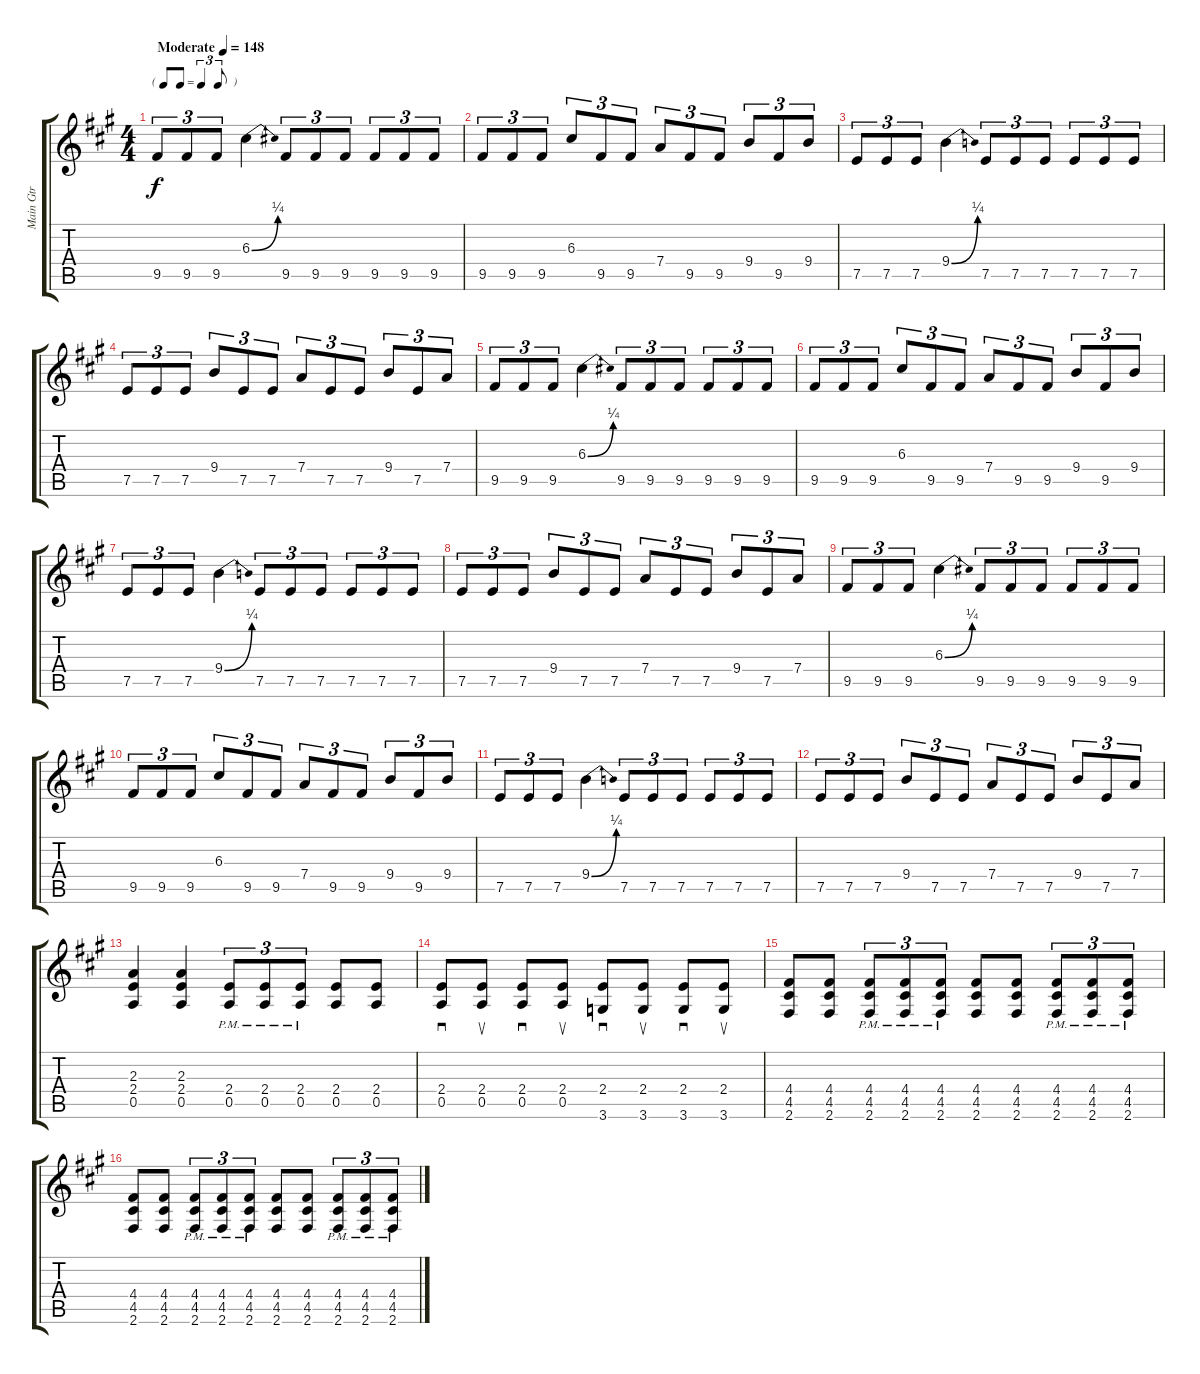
\track ("Main Gtr" "Main Gtr") {instrument overdrivenguitar}
\staff {score tabs}
\tuning (E4 B3 G3 D3 A2 E2) {hide}
\ts (4 4)
\tf triplet8th
\tempo (148 "Moderate")
\clef g2
\ks f#minor
9.5.8{tu (3 2) dy f instrument overdrivenguitar} 9.5.8{tu (3 2)} 9.5.8{tu (3 2)} 6.3{be (bend 0 0 60 1)}.4 9.5.8{tu (3 2)} 9.5.8{tu (3 2)} 9.5.8{tu (3 2)} 9.5.8{tu (3 2)} 9.5.8{tu (3 2)} 9.5.8{tu (3 2)} |
9.5.8{tu (3 2)} 9.5.8{tu (3 2)} 9.5.8{tu (3 2)} 6.3.8{tu (3 2)} 9.5.8{tu (3 2)} 9.5.8{tu (3 2)} 7.4.8{tu (3 2)} 9.5.8{tu (3 2)} 9.5.8{tu (3 2)} 9.4.8{tu (3 2)} 9.5.8{tu (3 2)} 9.4.8{tu (3 2)} |
7.5.8{tu (3 2)} 7.5.8{tu (3 2)} 7.5.8{tu (3 2)} 9.4{be (bend 0 0 60 1)}.4 7.5.8{tu (3 2)} 7.5.8{tu (3 2)} 7.5.8{tu (3 2)} 7.5.8{tu (3 2)} 7.5.8{tu (3 2)} 7.5.8{tu (3 2)} |
7.5.8{tu (3 2)} 7.5.8{tu (3 2)} 7.5.8{tu (3 2)} 9.4.8{tu (3 2)} 7.5.8{tu (3 2)} 7.5.8{tu (3 2)} 7.4.8{tu (3 2)} 7.5.8{tu (3 2)} 7.5.8{tu (3 2)} 9.4.8{tu (3 2)} 7.5.8{tu (3 2)} 7.4.8{tu (3 2)} |
9.5.8{tu (3 2)} 9.5.8{tu (3 2)} 9.5.8{tu (3 2)} 6.3{be (bend 0 0 60 1)}.4 9.5.8{tu (3 2)} 9.5.8{tu (3 2)} 9.5.8{tu (3 2)} 9.5.8{tu (3 2)} 9.5.8{tu (3 2)} 9.5.8{tu (3 2)} |
9.5.8{tu (3 2)} 9.5.8{tu (3 2)} 9.5.8{tu (3 2)} 6.3.8{tu (3 2)} 9.5.8{tu (3 2)} 9.5.8{tu (3 2)} 7.4.8{tu (3 2)} 9.5.8{tu (3 2)} 9.5.8{tu (3 2)} 9.4.8{tu (3 2)} 9.5.8{tu (3 2)} 9.4.8{tu (3 2)} |
7.5.8{tu (3 2)} 7.5.8{tu (3 2)} 7.5.8{tu (3 2)} 9.4{be (bend 0 0 60 1)}.4 7.5.8{tu (3 2)} 7.5.8{tu (3 2)} 7.5.8{tu (3 2)} 7.5.8{tu (3 2)} 7.5.8{tu (3 2)} 7.5.8{tu (3 2)} |
7.5.8{tu (3 2)} 7.5.8{tu (3 2)} 7.5.8{tu (3 2)} 9.4.8{tu (3 2)} 7.5.8{tu (3 2)} 7.5.8{tu (3 2)} 7.4.8{tu (3 2)} 7.5.8{tu (3 2)} 7.5.8{tu (3 2)} 9.4.8{tu (3 2)} 7.5.8{tu (3 2)} 7.4.8{tu (3 2)} |
9.5.8{tu (3 2)} 9.5.8{tu (3 2)} 9.5.8{tu (3 2)} 6.3{be (bend 0 0 60 1)}.4 9.5.8{tu (3 2)} 9.5.8{tu (3 2)} 9.5.8{tu (3 2)} 9.5.8{tu (3 2)} 9.5.8{tu (3 2)} 9.5.8{tu (3 2)} |
9.5.8{tu (3 2)} 9.5.8{tu (3 2)} 9.5.8{tu (3 2)} 6.3.8{tu (3 2)} 9.5.8{tu (3 2)} 9.5.8{tu (3 2)} 7.4.8{tu (3 2)} 9.5.8{tu (3 2)} 9.5.8{tu (3 2)} 9.4.8{tu (3 2)} 9.5.8{tu (3 2)} 9.4.8{tu (3 2)} |
7.5.8{tu (3 2)} 7.5.8{tu (3 2)} 7.5.8{tu (3 2)} 9.4{be (bend 0 0 60 1)}.4 7.5.8{tu (3 2)} 7.5.8{tu (3 2)} 7.5.8{tu (3 2)} 7.5.8{tu (3 2)} 7.5.8{tu (3 2)} 7.5.8{tu (3 2)} |
7.5.8{tu (3 2)} 7.5.8{tu (3 2)} 7.5.8{tu (3 2)} 9.4.8{tu (3 2)} 7.5.8{tu (3 2)} 7.5.8{tu (3 2)} 7.4.8{tu (3 2)} 7.5.8{tu (3 2)} 7.5.8{tu (3 2)} 9.4.8{tu (3 2)} 7.5.8{tu (3 2)} 7.4.8{tu (3 2)} |
(2.3 2.4 0.5).4 (2.3 2.4 0.5).4 (2.4{pm} 0.5{pm}).8{tu (3 2)} (2.4{pm} 0.5{pm}).8{tu (3 2)} (2.4{pm} 0.5{pm}).8{tu (3 2)} (2.4 0.5).8 (2.4 0.5).8 |
(2.4 0.5).8{sd} (2.4 0.5).8{su} (2.4 0.5).8{sd} (2.4 0.5).8{su} (2.4 3.6).8{sd} (2.4 3.6).8{su} (2.4 3.6).8{sd} (2.4 3.6).8{su} |
(4.4 4.5 2.6).8 (4.4 4.5 2.6).8 (4.4{pm} 4.5{pm} 2.6{pm}).8{tu (3 2)} (4.4{pm} 4.5{pm} 2.6{pm}).8{tu (3 2)} (4.4{pm} 4.5{pm} 2.6{pm}).8{tu (3 2)} (4.4 4.5 2.6).8 (4.4 4.5 2.6).8 (4.4{pm} 4.5{pm} 2.6{pm}).8{tu (3 2)} (4.4{pm} 4.5{pm} 2.6{pm}).8{tu (3 2)} (4.4{pm} 4.5{pm} 2.6{pm}).8{tu (3 2)} |
(4.4 4.5 2.6).8 (4.4 4.5 2.6).8 (4.4{pm} 4.5{pm} 2.6{pm}).8{tu (3 2)} (4.4{pm} 4.5{pm} 2.6{pm}).8{tu (3 2)} (4.4{pm} 4.5{pm} 2.6{pm}).8{tu (3 2)} (4.4 4.5 2.6).8 (4.4 4.5 2.6).8 (4.4{pm} 4.5{pm} 2.6{pm}).8{tu (3 2)} (4.4{pm} 4.5{pm} 2.6{pm}).8{tu (3 2)} (4.4{pm} 4.5{pm} 2.6{pm}).8{tu (3 2)}
